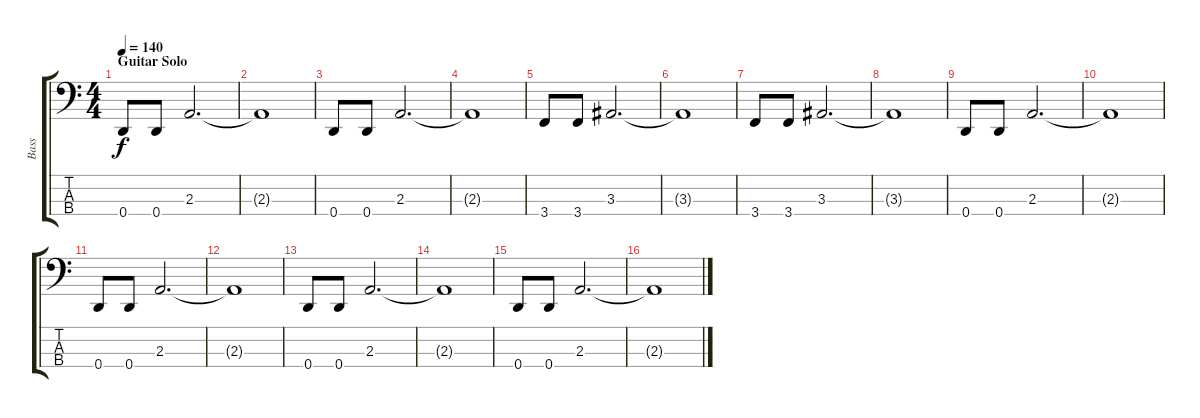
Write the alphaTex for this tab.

\track ("Bass" "Bass") {instrument electricbassfinger}
\staff {score tabs}
\tuning (F2 C2 G1 D1) {hide}
\ts (4 4)
\section ("" "Guitar Solo")
\tempo 140
\clef f4
\ks c
0.4.8{dy f} 0.4.8 2.3.2{d} |
2.3{t}.1 |
0.4.8 0.4.8 2.3.2{d} |
2.3{t}.1 |
3.4.8 3.4.8 3.3.2{d} |
3.3{t}.1 |
3.4.8 3.4.8 3.3.2{d} |
3.3{t}.1 |
0.4.8 0.4.8 2.3.2{d} |
2.3{t}.1 |
0.4.8 0.4.8 2.3.2{d} |
2.3{t}.1 |
0.4.8 0.4.8 2.3.2{d} |
2.3{t}.1 |
0.4.8 0.4.8 2.3.2{d} |
2.3{t}.1
